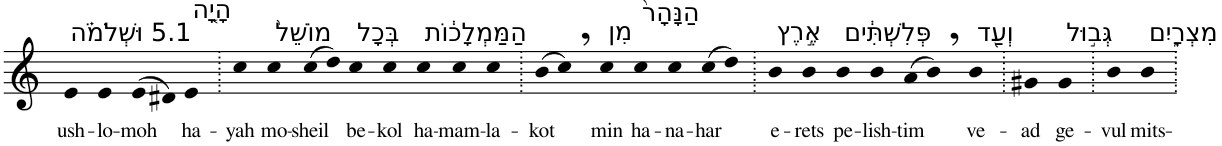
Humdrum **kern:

**kern	**text
*part1	*part1
*staff1	*staff1
*I"Piano	*
*I'Pno	*
*clefG2	*
*k[]	*
=1	=1
!LO:TX:a:t=5.1 וּשְׁלֹמֹ֗ה	!
!	!LO:LY:b
4e	ush-
!	!LO:LY:b
4e	-lo-
!	!LO:LY:b
(>8e	-moh
8d#X)	.
!LO:TX:a:t=הָיָ֤ה	!
!	!LO:LY:b
4e	ha-
=2.	=2.
!	!LO:LY:b
4cc	-yah
!LO:TX:a:t=מוֹשֵׁל֙	!
!	!LO:LY:b
4cc	mo-
!	!LO:LY:b
(>8cc	-sheil
8dd)	.
!LO:TX:a:t=בְּכָל	!
!	!LO:LY:b
4cc	be-
!	!LO:LY:b
4cc	-kol
!LO:TX:a:t=הַמַּמְלָכ֔וֹת	!
!	!LO:LY:b
4cc	ha-
!	!LO:LY:b
4cc	-mam-
!	!LO:LY:b
4cc	-la-
=3.	=3.
!	!LO:LY:b
(>8b	-kot
8cc,)	.
!LO:TX:a:t=מִן	!
!	!LO:LY:b
4cc	min
!LO:TX:a:t=הַנָּהָר֙	!
!	!LO:LY:b
4cc	ha-
!	!LO:LY:b
4cc	-na-
!	!LO:LY:b
(>8cc	-har
8dd)	.
=4.	=4.
!LO:TX:a:t=אֶ֣רֶץ	!
!	!LO:LY:b
4b	e-
!	!LO:LY:b
4b	-rets
!LO:TX:a:t=פְּלִשְׁתִּ֔ים	!
!	!LO:LY:b
4b	pe-
!	!LO:LY:b
4b	-lish-
!	!LO:LY:b
(>8a	-tim
8b,)	.
!LO:TX:a:t=וְעַ֖ד	!
!	!LO:LY:b
4b	ve-
=5.	=5.
!	!LO:LY:b
4g#X	-ad
!LO:TX:a:t=גְּב֣וּל	!
!	!LO:LY:b
4g#	ge-
=6.	=6.
!	!LO:LY:b
4b	-vul
!LO:TX:a:t=מִצְרָ֑יִם	!
!	!LO:LY:b
4b	mits-
=.	=.
*-	*-
